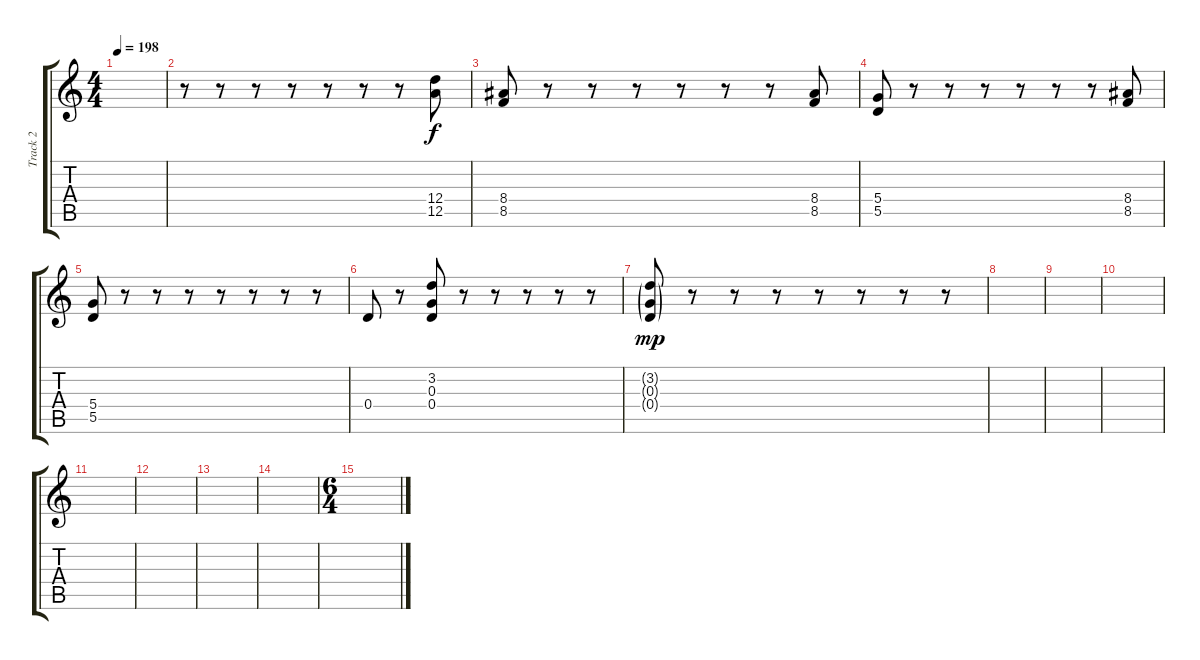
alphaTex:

\track ("Track 2" "Track 2") {instrument acousticguitarsteel}
\staff {score tabs}
\tuning (E4 B3 G3 D3 A2 E2) {hide}
\ts (4 4)
\tempo 198
\clef g2
\ks c
|
r.8 r.8 r.8 r.8 r.8 r.8 r.8 (12.4 12.5).8 |
(8.4 8.5).8 r.8 r.8 r.8 r.8 r.8 r.8 (8.4 8.5).8 |
(5.4 5.5).8 r.8 r.8 r.8 r.8 r.8 r.8 (8.4 8.5).8 |
(5.4 5.5).8 r.8 r.8 r.8 r.8 r.8 r.8 r.8 |
0.4.8 r.8 (3.2 0.3 0.4).8 r.8 r.8 r.8 r.8 r.8 |
(3.2{g} 0.3{g} 0.4{g}).8{dy mp} r.8 r.8 r.8 r.8 r.8 r.8 r.8 |
|
|
|
|
|
|
|
\ts (6 4)
